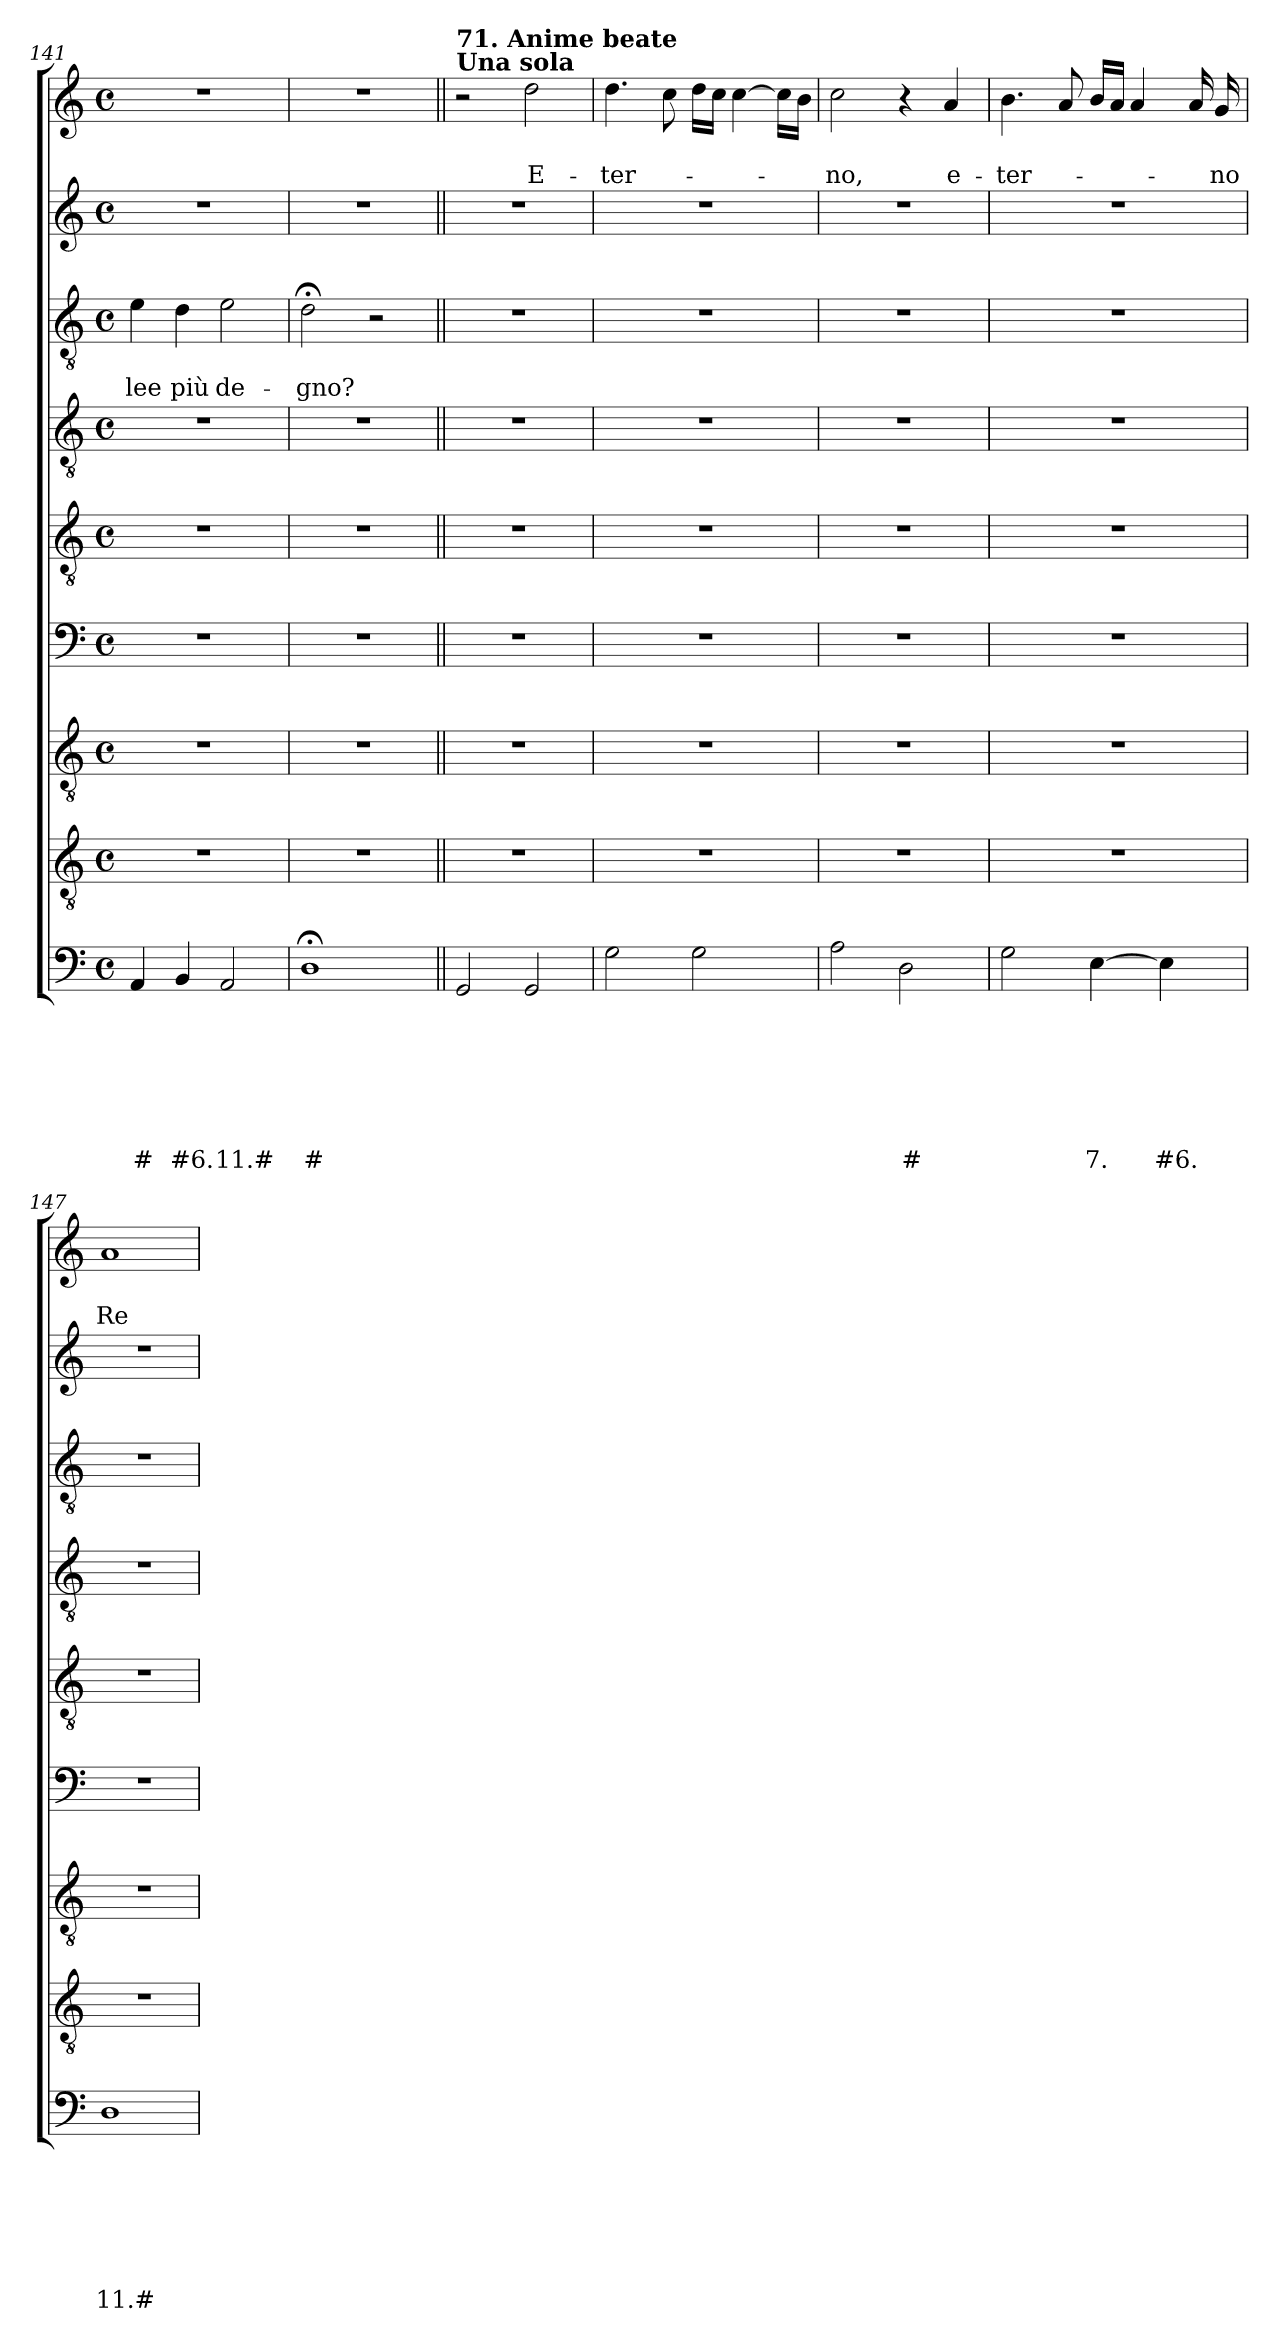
**kern	**text	**text	**text	**text	**text	**text	**text	**kern	**kern	**kern	**kern	**kern	**kern	**text	**text	**kern	**kern	**text	**text
*part9	*part9	*part9	*part9	*part9	*part9	*part9	*part9	*part8	*part7	*part6	*part5	*part4	*part3	*part3	*part3	*part2	*part1	*part1	*part1
*staff9	*staff9	*staff9	*staff9	*staff9	*staff9	*staff9	*staff9	*staff8	*staff7	*staff6	*staff5	*staff4	*staff3	*staff3	*staff3	*staff2	*staff1	*staff1	*staff1
*clefF4	*	*	*	*	*	*	*	*clefGv2	*clefGv2	*clefF4	*clefGv2	*clefGv2	*clefGv2	*	*	*clefG2	*clefG2	*	*
*k[]	*	*	*	*	*	*	*	*k[]	*k[]	*k[]	*k[]	*k[]	*k[]	*	*	*k[]	*k[]	*	*
*C:	*	*	*	*	*	*	*	*C:	*C:	*C:	*C:	*C:	*C:	*	*	*C:	*C:	*	*
*M4/4	*	*	*	*	*	*	*	*M4/4	*M4/4	*M4/4	*M4/4	*M4/4	*M4/4	*	*	*M4/4	*M4/4	*	*
*met(c)	*	*	*	*	*	*	*	*met(c)	*met(c)	*met(c)	*met(c)	*met(c)	*met(c)	*	*	*met(c)	*met(c)	*	*
=141	=141	=141	=141	=141	=141	=141	=141	=141	=141	=141	=141	=141	=141	=141	=141	=141	=141	=141	=141
4AA/	.	.	.	.	.	.	#	1r	1r	1r	1r	1r	4e\	.	-lee	1r	1r	.	.
4BB/	.	.	.	.	.	.	#6.	.	.	.	.	.	4d\	.	più	.	.	.	.
2AA/	.	.	.	.	.	.	11.#	.	.	.	.	.	2e\	.	de-	.	.	.	.
=142	=142	=142	=142	=142	=142	=142	=142	=142	=142	=142	=142	=142	=142	=142	=142	=142	=142	=142	=142
1D;<	.	.	.	.	.	.	#	1r	1r	1r	1r	1r	2d;<\	.	-gno?	1r	1r	.	.
.	.	.	.	.	.	.	.	.	.	.	.	.	2r	.	.	.	.	.	.
!!LO:PB:g=z
=143||	=143||	=143||	=143||	=143||	=143||	=143||	=143||	=143||	=143||	=143||	=143||	=143||	=143||	=143||	=143||	=143||	=143||	=143||	=143||
!	!	!	!	!	!	!	!	!	!	!	!	!	!	!	!	!	!LO:TX:a:B:t=71. Anime beate\nUna sola	!	!
2GG/	.	.	.	.	.	.	.	1r	1r	1r	1r	1r	1r	.	.	1r	2r	.	.
2GG/	.	.	.	.	.	.	.	.	.	.	.	.	.	.	.	.	2dd\	.	E-
=144	=144	=144	=144	=144	=144	=144	=144	=144	=144	=144	=144	=144	=144	=144	=144	=144	=144	=144	=144
2G\	.	.	.	.	.	.	.	1r	1r	1r	1r	1r	1r	.	.	1r	4.dd\	.	-ter-
.	.	.	.	.	.	.	.	.	.	.	.	.	.	.	.	.	8cc\	.	.
2G\	.	.	.	.	.	.	.	.	.	.	.	.	.	.	.	.	16dd\LL	.	.
.	.	.	.	.	.	.	.	.	.	.	.	.	.	.	.	.	16cc\JJ	.	.
.	.	.	.	.	.	.	.	.	.	.	.	.	.	.	.	.	[4cc\	.	.
.	.	.	.	.	.	.	.	.	.	.	.	.	.	.	.	.	16cc\LL]	.	.
.	.	.	.	.	.	.	.	.	.	.	.	.	.	.	.	.	16b\JJ	.	.
=145	=145	=145	=145	=145	=145	=145	=145	=145	=145	=145	=145	=145	=145	=145	=145	=145	=145	=145	=145
2A\	.	.	.	.	.	.	.	1r	1r	1r	1r	1r	1r	.	.	1r	2cc\	.	-no,
2D\	.	.	.	.	.	.	#	.	.	.	.	.	.	.	.	.	4r	.	.
.	.	.	.	.	.	.	.	.	.	.	.	.	.	.	.	.	4a/	.	e-
=146	=146	=146	=146	=146	=146	=146	=146	=146	=146	=146	=146	=146	=146	=146	=146	=146	=146	=146	=146
2G\	.	.	.	.	.	.	.	1r	1r	1r	1r	1r	1r	.	.	1r	4.b\	.	-ter-
.	.	.	.	.	.	.	.	.	.	.	.	.	.	.	.	.	8a/	.	.
[4E\	.	.	.	.	.	.	7.	.	.	.	.	.	.	.	.	.	16b/LL	.	.
.	.	.	.	.	.	.	.	.	.	.	.	.	.	.	.	.	16a/JJ	.	.
.	.	.	.	.	.	.	.	.	.	.	.	.	.	.	.	.	4a/	.	.
4E\]	.	.	.	.	.	.	#6.	.	.	.	.	.	.	.	.	.	.	.	.
.	.	.	.	.	.	.	.	.	.	.	.	.	.	.	.	.	16a/	.	.
.	.	.	.	.	.	.	.	.	.	.	.	.	.	.	.	.	16g/	.	-no
=147	=147	=147	=147	=147	=147	=147	=147	=147	=147	=147	=147	=147	=147	=147	=147	=147	=147	=147	=147
1D	.	.	.	.	.	.	11.#	1r	1r	1r	1r	1r	1r	.	.	1r	1a	.	Re-
=	=	=	=	=	=	=	=	=	=	=	=	=	=	=	=	=	=	=	=
*-	*-	*-	*-	*-	*-	*-	*-	*-	*-	*-	*-	*-	*-	*-	*-	*-	*-	*-	*-
